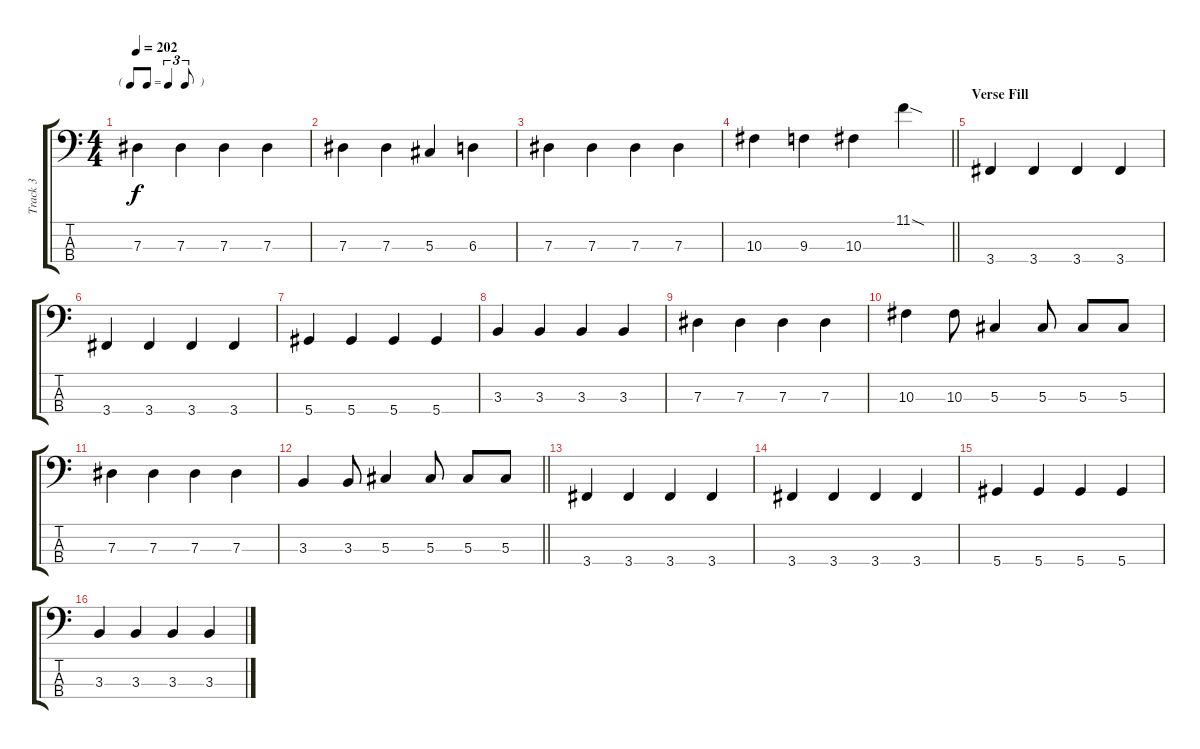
\track ("Track 3" "Track 3") {instrument electricbassfinger}
\staff {score tabs}
\tuning (Gb2 Db2 Ab1 Eb1) {hide}
\ts (4 4)
\tf triplet8th
\tempo 202
\clef f4
\ks c
7.3.4{dy f} 7.3.4 7.3.4 7.3.4 |
7.3.4 7.3.4 5.3.4 6.3.4 |
7.3.4 7.3.4 7.3.4 7.3.4 |
\barLineRight lightlight
10.3.4 9.3.4 10.3.4 11.1{sod}.4 |
\section ("" "Verse Fill")
3.4.4 3.4.4 3.4.4 3.4.4 |
3.4.4 3.4.4 3.4.4 3.4.4 |
5.4.4 5.4.4 5.4.4 5.4.4 |
3.3.4 3.3.4 3.3.4 3.3.4 |
7.3.4 7.3.4 7.3.4 7.3.4 |
10.3.4 10.3.8 5.3.4 5.3.8 5.3.8 5.3.8 |
7.3.4 7.3.4 7.3.4 7.3.4 |
\barLineRight lightlight
3.3.4 3.3.8 5.3.4 5.3.8 5.3.8 5.3.8 |
3.4.4 3.4.4 3.4.4 3.4.4 |
3.4.4 3.4.4 3.4.4 3.4.4 |
5.4.4 5.4.4 5.4.4 5.4.4 |
3.3.4 3.3.4 3.3.4 3.3.4
